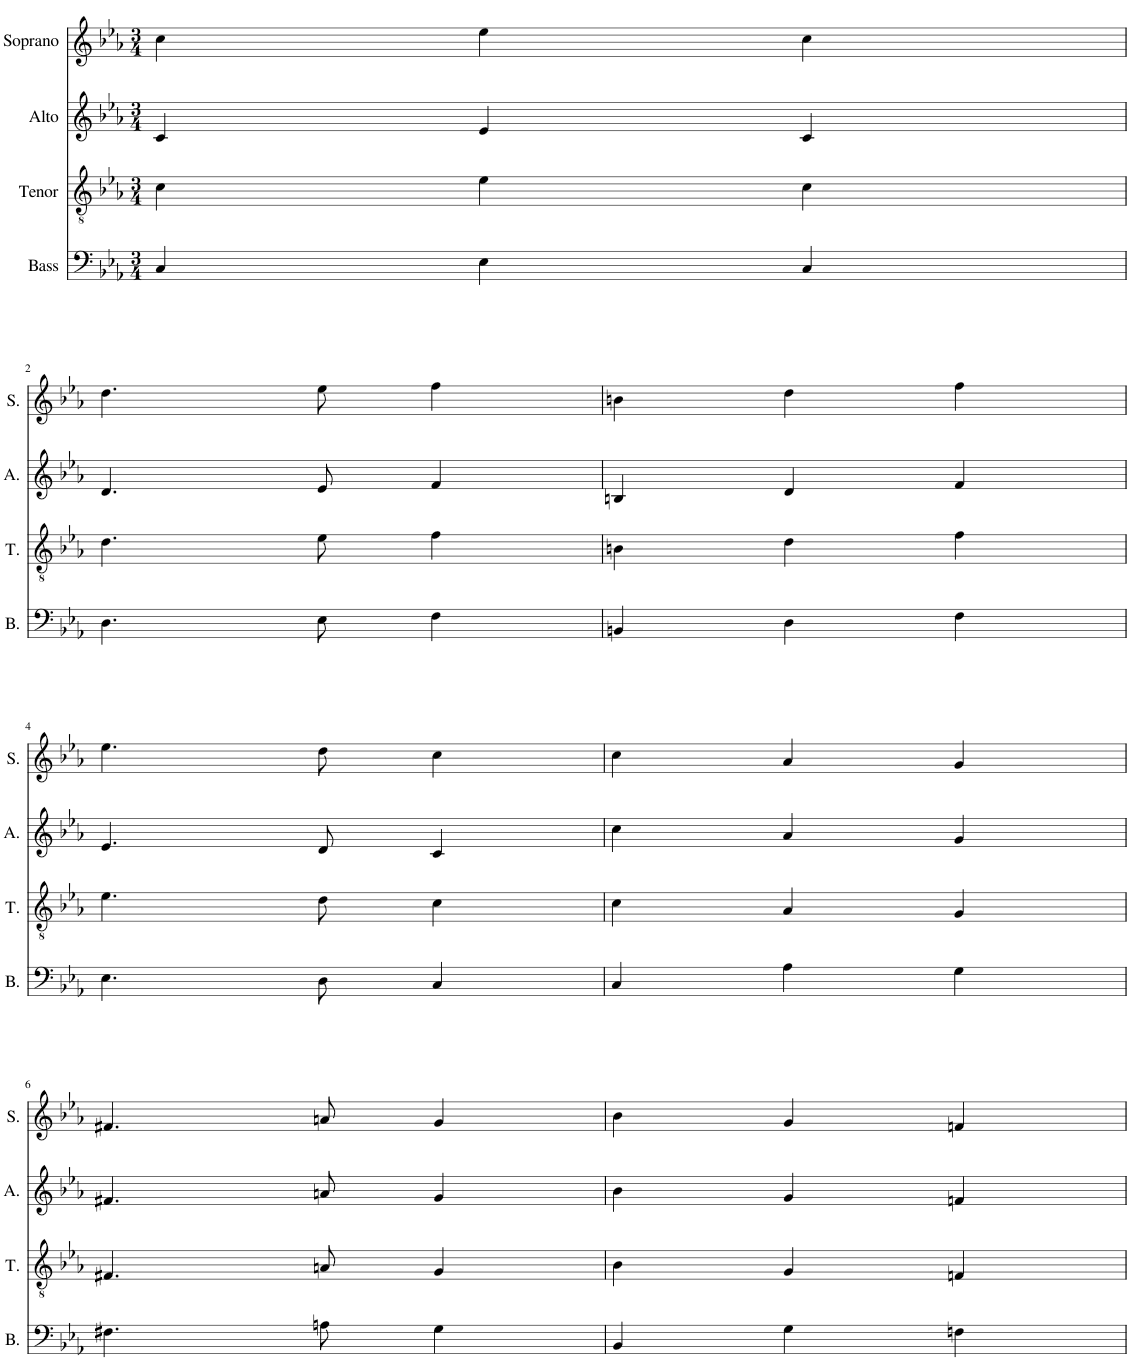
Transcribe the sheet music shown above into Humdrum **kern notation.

**kern	**kern	**kern	**kern
*part4	*part3	*part2	*part1
*staff4	*staff3	*staff2	*staff1
*I"Bass	*I"Tenor	*I"Alto	*I"Soprano
*I'B.	*I'T.	*I'A.	*I'S.
*clefF4	*clefGv2	*clefG2	*clefG2
*k[b-e-a-]	*k[b-e-a-]	*k[b-e-a-]	*k[b-e-a-]
*M3/4	*M3/4	*M3/4	*M3/4
=1	=1	=1	=1
4C/	4c\	4c/	4cc\
4E-\	4e-\	4e-/	4ee-\
4C/	4c\	4c/	4cc\
!!LO:LB:g=z
=2	=2	=2	=2
4.D\	4.d\	4.d/	4.dd\
8E-\	8e-\	8e-/	8ee-\
4F\	4f\	4f/	4ff\
=3	=3	=3	=3
4BBn/	4Bn\	4Bn/	4bn\
4D\	4d\	4d/	4dd\
4F\	4f\	4f/	4ff\
!!LO:LB:g=z
=4	=4	=4	=4
4.E-\	4.e-\	4.e-/	4.ee-\
8D\	8d\	8d/	8dd\
4C/	4c\	4c/	4cc\
=5	=5	=5	=5
4C/	4c\	4cc\	4cc\
4A-\	4A-/	4a-/	4a-/
4G\	4G/	4g/	4g/
!!LO:LB:g=z
=6	=6	=6	=6
4.F#X\	4.F#X/	4.f#X/	4.f#X/
8An\	8An/	8an/	8an/
4G\	4G/	4g/	4g/
=7	=7	=7	=7
4BB-/	4B-\	4b-\	4b-\
4G\	4G/	4g/	4g/
4Fn\	4Fn/	4fn/	4fn/
=	=	=	=
*-	*-	*-	*-
